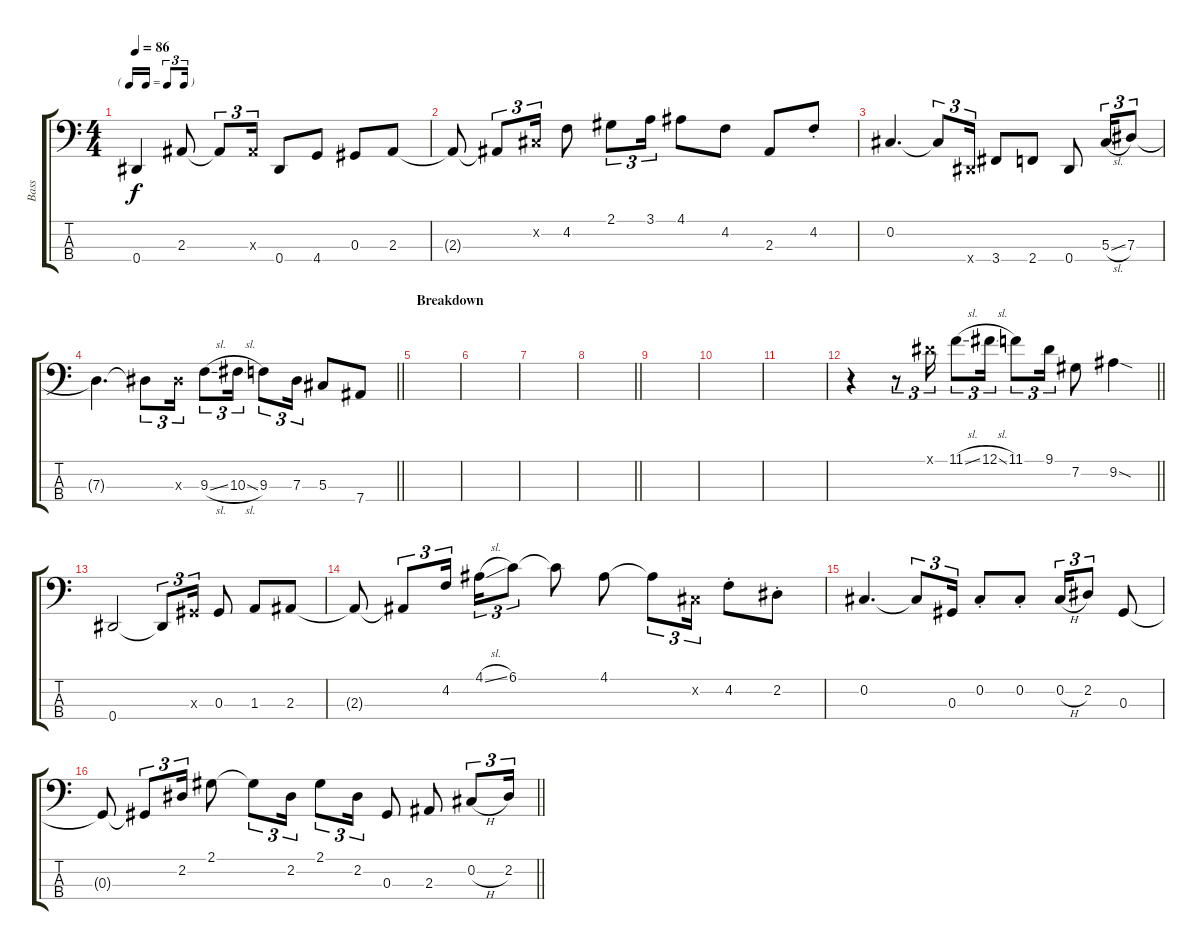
\track ("Bass" "Bass") {instrument electricbassfinger bank 177}
\staff {score tabs}
\tuning (Gb2 Db2 Ab1 Eb1) {hide}
\ts (4 4)
\tf triplet16th
\tempo 86
\clef f4
\ks c
0.4.4{dy f} 2.3.8 2.3{t}.8{tu (3 2)} 2.3{x}.16{tu (3 2)} 0.4.8 4.4.8 0.3.8 2.3.8 |
2.3{t}.8 2.3{t}.8{tu (3 2)} 0.2{x}.16{tu (3 2)} 4.2.8 2.1.8{tu (3 2)} 3.1.16{tu (3 2)} 4.1.8 4.2.8 2.3.8 4.2{st}.8 |
0.2.4{d} 0.2{t}.8{tu (3 2)} 0.4{x}.16{tu (3 2)} 3.4.8 2.4.8 0.4.8 5.3{sl}.16{tu (3 2)} 7.3.8{tu (3 2)} |
\barLineRight lightlight
7.3{t}.4{d} 7.3{t}.8{tu (3 2)} 7.3{x}.16{tu (3 2)} 9.3{sl}.8{tu (3 2)} 10.3{sl}.16{tu (3 2)} 9.3.8{tu (3 2)} 7.3.16{tu (3 2)} 5.3.8 7.4.8 |
\section ("" "Breakdown")
|
|
|
\barLineRight lightlight
|
|
|
|
\barLineRight lightlight
r.4 r.8{tu (3 2)} 9.1{x}.16{tu (3 2)} 11.1{sl}.8{tu (3 2)} 12.1{sl}.16{tu (3 2)} 11.1.8{tu (3 2)} 9.1.16{tu (3 2)} 7.2.8 9.2{sod}.4 |
0.4.2 0.4{t}.8{tu (3 2)} 0.3{x}.16{tu (3 2)} 0.3.8 1.3.8 2.3.8 |
2.3{t}.8 2.3{t}.8{tu (3 2)} 4.2.16{tu (3 2)} 4.1{sl}.16{tu (3 2)} 6.1.8{tu (3 2)} 6.1{t}.8 4.1.8 4.1{t}.8{tu (3 2)} 0.2{x}.16{tu (3 2)} 4.2{st}.8 2.2{st}.8 |
0.2.4{d} 0.2{t}.8{tu (3 2)} 0.3.16{tu (3 2)} 0.2{st}.8 0.2{st}.8 0.2{h}.16{tu (3 2)} 2.2.8{tu (3 2)} 0.3.8 |
\barLineRight lightlight
0.3{t}.8 0.3{t}.8{tu (3 2)} 2.2.16{tu (3 2)} 2.1.8 2.1{t}.8{tu (3 2)} 2.2.16{tu (3 2)} 2.1.8{tu (3 2)} 2.2.16{tu (3 2)} 0.3.8 2.3.8 0.2{h}.8{tu (3 2)} 2.2.16{tu (3 2)}
